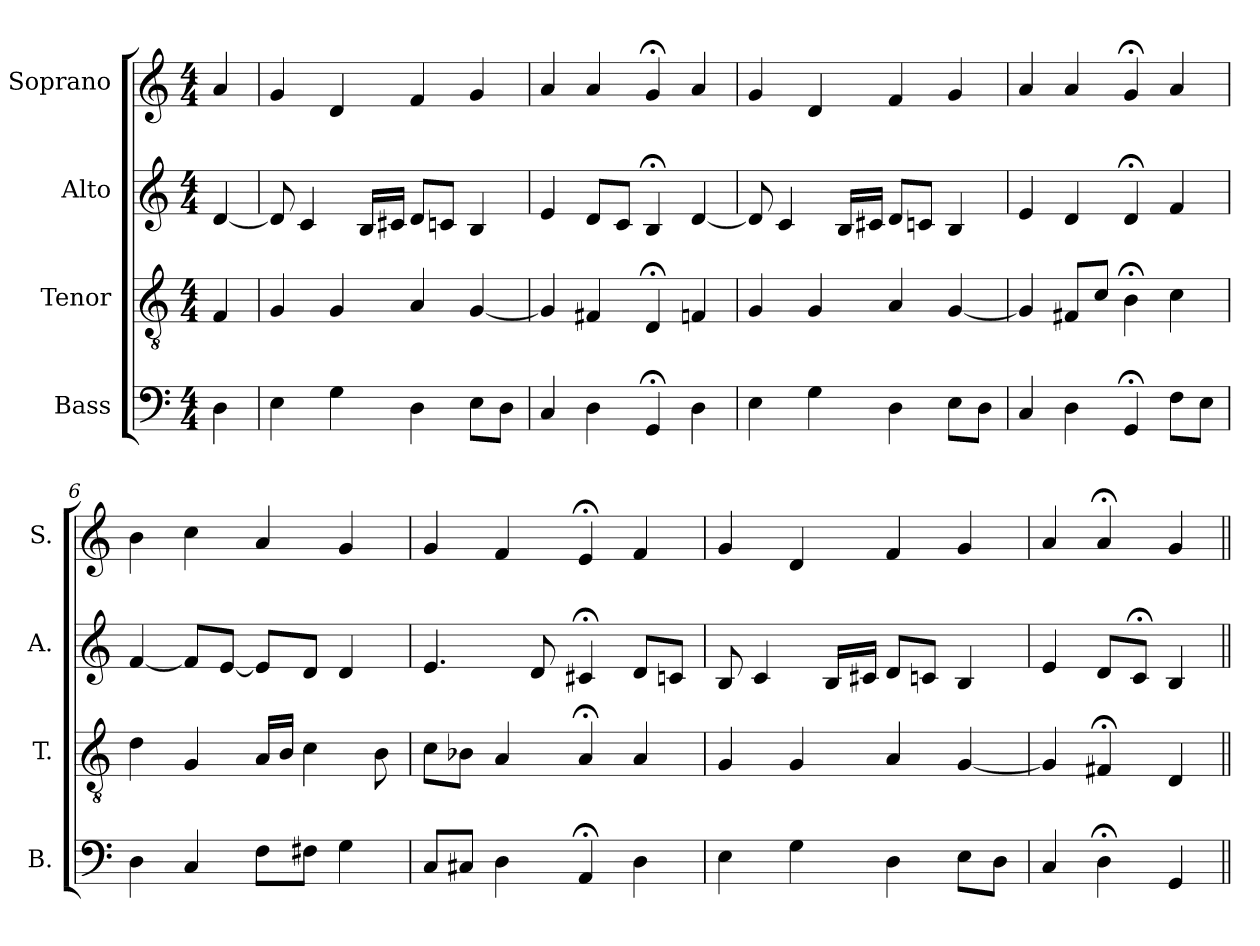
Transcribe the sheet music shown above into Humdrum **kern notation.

**kern	**kern	**kern	**kern
*part4	*part3	*part2	*part1
*staff4	*staff3	*staff2	*staff1
*I"Bass	*I"Tenor	*I"Alto	*I"Soprano
*I'B.	*I'T.	*I'A.	*I'S.
*clefF4	*clefGv2	*clefG2	*clefG2
*	*ITrd7c12	*	*
*k[]	*k[]	*k[]	*k[]
*C:	*C:	*C:	*C:
*M4/4	*M4/4	*M4/4	*M4/4
=1	=1	=1	=1
4D\	4FF/	[4d/	4a/
=2	=2	=2	=2
4E\	4GG/	8d/]	4g/
.	.	4c/	.
4G\	4GG/	.	4d/
.	.	16B/LL	.
.	.	16c#X/JJ	.
4D\	4AA/	8d/L	4f/
.	.	8cn/J	.
8E\L	[4GG/	4B/	4g/
8D\J	.	.	.
=3	=3	=3	=3
4C/	4GG/]	4e/	4a/
4D\	4FF#X/	8d/L	4a/
.	.	8c/J	.
4GG;</	4DD;</	4B;</	4g;</
4D\	4FFn/	[4d/	4a/
=4	=4	=4	=4
4E\	4GG/	8d/]	4g/
.	.	4c/	.
4G\	4GG/	.	4d/
.	.	16B/LL	.
.	.	16c#X/JJ	.
4D\	4AA/	8d/L	4f/
.	.	8cn/J	.
8E\L	[4GG/	4B/	4g/
8D\J	.	.	.
!!LO:LB:g=z
=5	=5	=5	=5
4C/	4GG/]	4e/	4a/
4D\	8FF#X/L	4d/	4a/
.	8C/J	.	.
4GG;</	4BB;<\	4d;</	4g;</
8F\L	4C\	4f/	4a/
8E\J	.	.	.
=6	=6	=6	=6
4D\	4D\	[4f/	4b\
4C/	4GG/	8f/L]	4cc\
.	.	[8e/J	.
8F\L	16AA/LL	8e/L]	4a/
.	16BB/JJ	.	.
8F#X\J	4C\	8d/J	.
4G\	.	4d/	4g/
.	8BB\	.	.
!!LO:PB:g=z
=7	=7	=7	=7
8C/L	8C\L	4.e/	4g/
8C#X/J	8BB-X\J	.	.
4D\	4AA/	.	4f/
.	.	8d/	.
4AA;</	4AA;</	4c#X;</	4e;</
4D\	4AA/	8d/L	4f/
.	.	8cn/J	.
=8	=8	=8	=8
4E\	4GG/	8B/	4g/
.	.	4c/	.
4G\	4GG/	.	4d/
.	.	16B/LL	.
.	.	16c#X/JJ	.
4D\	4AA/	8d/L	4f/
.	.	8cn/J	.
8E\L	[4GG/	4B/	4g/
8D\J	.	.	.
=9	=9	=9	=9
4C/	4GG/]	4e/	4a/
4D;<\	4FF#X;</	8d/L	4a;</
.	.	8c;</J	.
4GG/	4DD/	4B/	4g/
=||	=||	=||	=||
*-	*-	*-	*-
